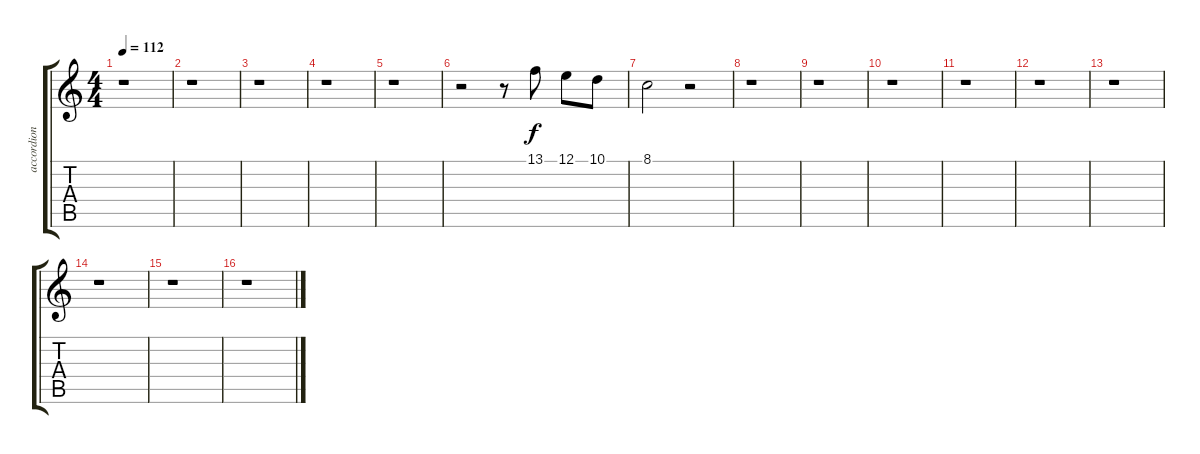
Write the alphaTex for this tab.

\track ("accordion" "accordion") {instrument accordion}
\staff {score tabs}
\tuning (E4 B3 G3 D3 A2 E2) {hide}
\ts (4 4)
\tempo 112
\clef g2
\ks c
r.1{dy f} |
r.1 |
r.1 |
r.1 |
r.1 |
r.2 r.8 13.1.8 12.1.8 10.1.8 |
8.1.2 r.2 |
r.1 |
r.1 |
r.1 |
r.1 |
r.1 |
r.1 |
r.1 |
r.1 |
r.1
